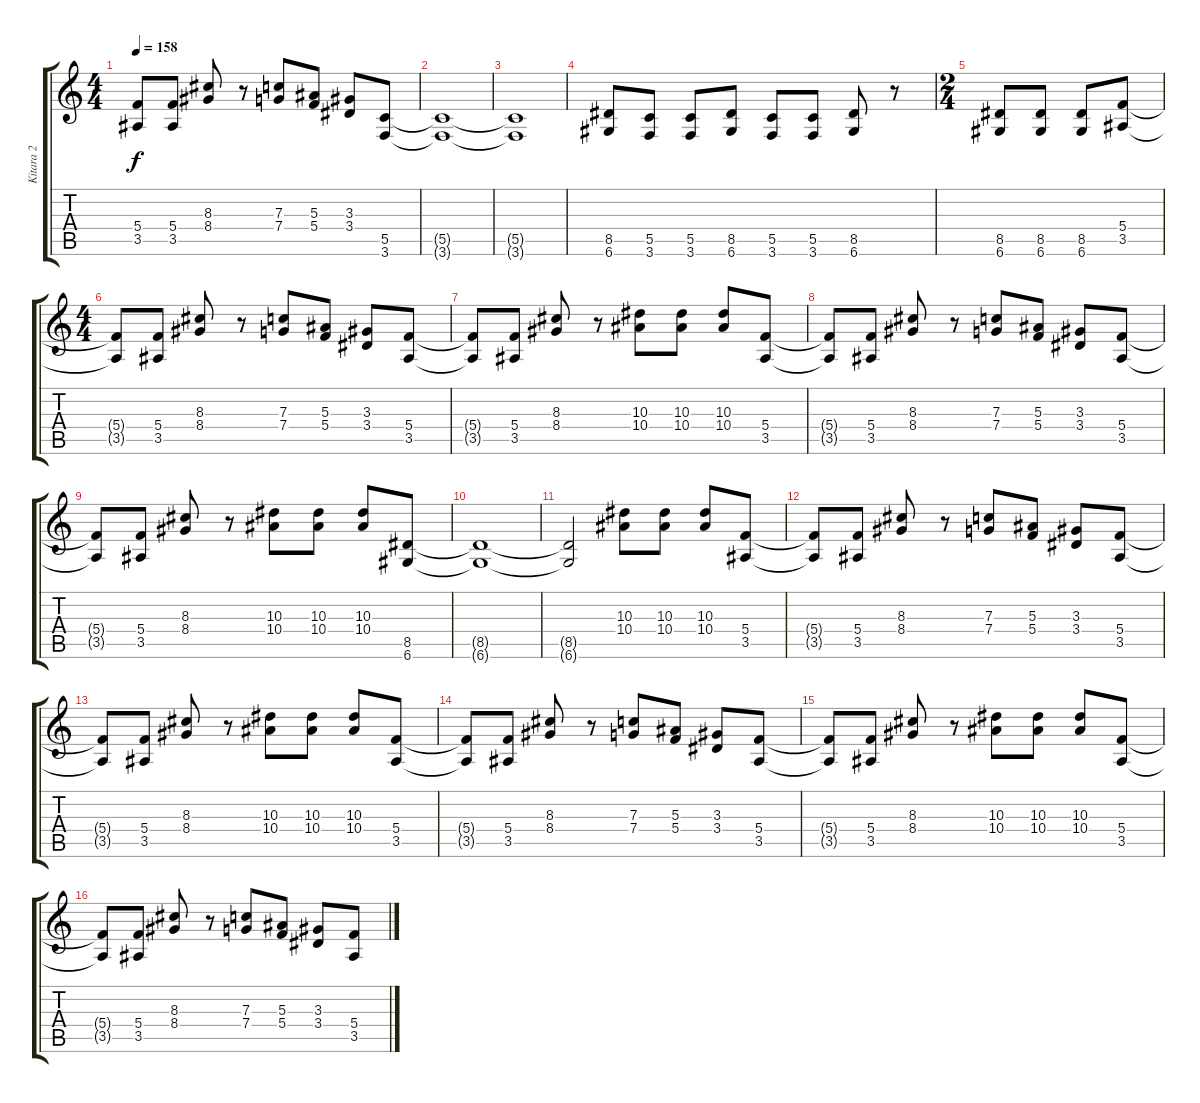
\track ("Kitara 2" "Kitara 2") {instrument distortionguitar}
\staff {score tabs}
\tuning (D4 A3 F3 C3 G2 D2) {hide}
\ts (4 4)
\tempo 158
\clef g2
\ks c
(5.4{t} 3.5{t}).8{dy f} (5.4 3.5).8 (8.3 8.4).8 r.8 (7.3 7.4).8 (5.3 5.4).8 (3.3 3.4).8 (5.5 3.6).8 |
(5.5{t} 3.6{t}).1 |
(5.5{t} 3.6{t}).1 |
(8.5 6.6).8 (5.5 3.6).8 (5.5 3.6).8 (8.5 6.6).8 (5.5 3.6).8 (5.5 3.6).8 (8.5 6.6).8 r.8 |
\ts (2 4)
(8.5 6.6).8 (8.5 6.6).8 (8.5 6.6).8 (5.4 3.5).8 |
\ts (4 4)
(5.4{t} 3.5{t}).8 (5.4 3.5).8 (8.3 8.4).8 r.8 (7.3 7.4).8 (5.3 5.4).8 (3.3 3.4).8 (5.4 3.5).8 |
(5.4{t} 3.5{t}).8 (5.4 3.5).8 (8.3 8.4).8 r.8 (10.3 10.4).8 (10.3 10.4).8 (10.3 10.4).8 (5.4 3.5).8 |
(5.4{t} 3.5{t}).8 (5.4 3.5).8 (8.3 8.4).8 r.8 (7.3 7.4).8 (5.3 5.4).8 (3.3 3.4).8 (5.4 3.5).8 |
(5.4{t} 3.5{t}).8 (5.4 3.5).8 (8.3 8.4).8 r.8 (10.3 10.4).8 (10.3 10.4).8 (10.3 10.4).8 (8.5 6.6).8 |
(8.5{t} 6.6{t}).1 |
(8.5{t} 6.6{t}).2 (10.3 10.4).8 (10.3 10.4).8 (10.3 10.4).8 (5.4 3.5).8 |
(5.4{t} 3.5{t}).8 (5.4 3.5).8 (8.3 8.4).8 r.8 (7.3 7.4).8 (5.3 5.4).8 (3.3 3.4).8 (5.4 3.5).8 |
(5.4{t} 3.5{t}).8 (5.4 3.5).8 (8.3 8.4).8 r.8 (10.3 10.4).8 (10.3 10.4).8 (10.3 10.4).8 (5.4 3.5).8 |
(5.4{t} 3.5{t}).8 (5.4 3.5).8 (8.3 8.4).8 r.8 (7.3 7.4).8 (5.3 5.4).8 (3.3 3.4).8 (5.4 3.5).8 |
(5.4{t} 3.5{t}).8 (5.4 3.5).8 (8.3 8.4).8 r.8 (10.3 10.4).8 (10.3 10.4).8 (10.3 10.4).8 (5.4 3.5).8 |
(5.4{t} 3.5{t}).8 (5.4 3.5).8 (8.3 8.4).8 r.8 (7.3 7.4).8 (5.3 5.4).8 (3.3 3.4).8 (5.4 3.5).8
